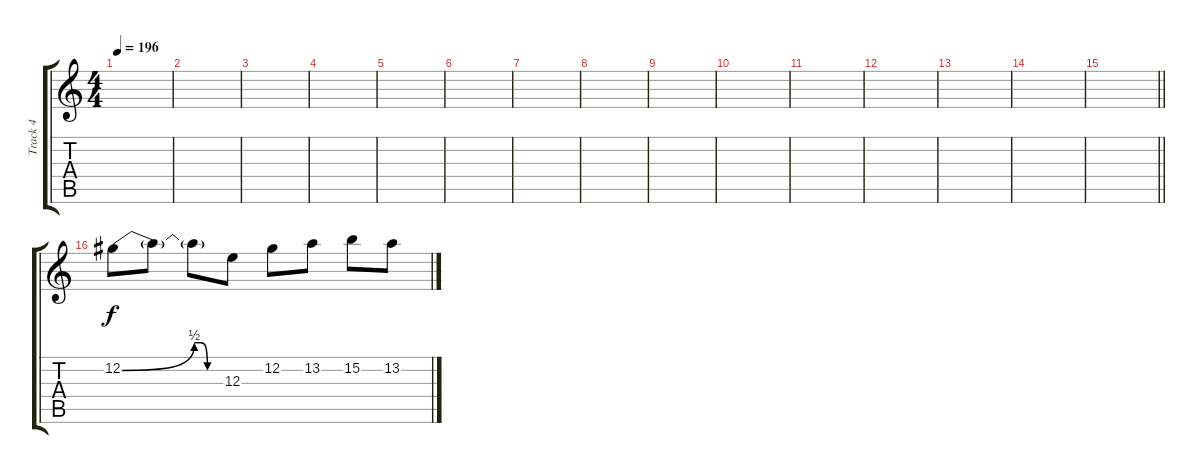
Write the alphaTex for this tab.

\track ("Track 4" "Track 4") {instrument distortionguitar}
\staff {score tabs}
\tuning (Db4 Ab3 E3 B2 Gb2 Db2) {hide}
\ts (4 4)
\tempo 196
\clef g2
\ks c
|
|
|
|
|
|
|
|
|
|
|
|
|
|
\barLineRight lightlight
|
12.2{be (bend 0 0 60 2)}.8{balance 16} 12.2{t}.8 12.2{be (custom 0 2 15 2 30 0 60 0) t}.8 12.3.8 12.2.8 13.2.8 15.2.8 13.2.8
